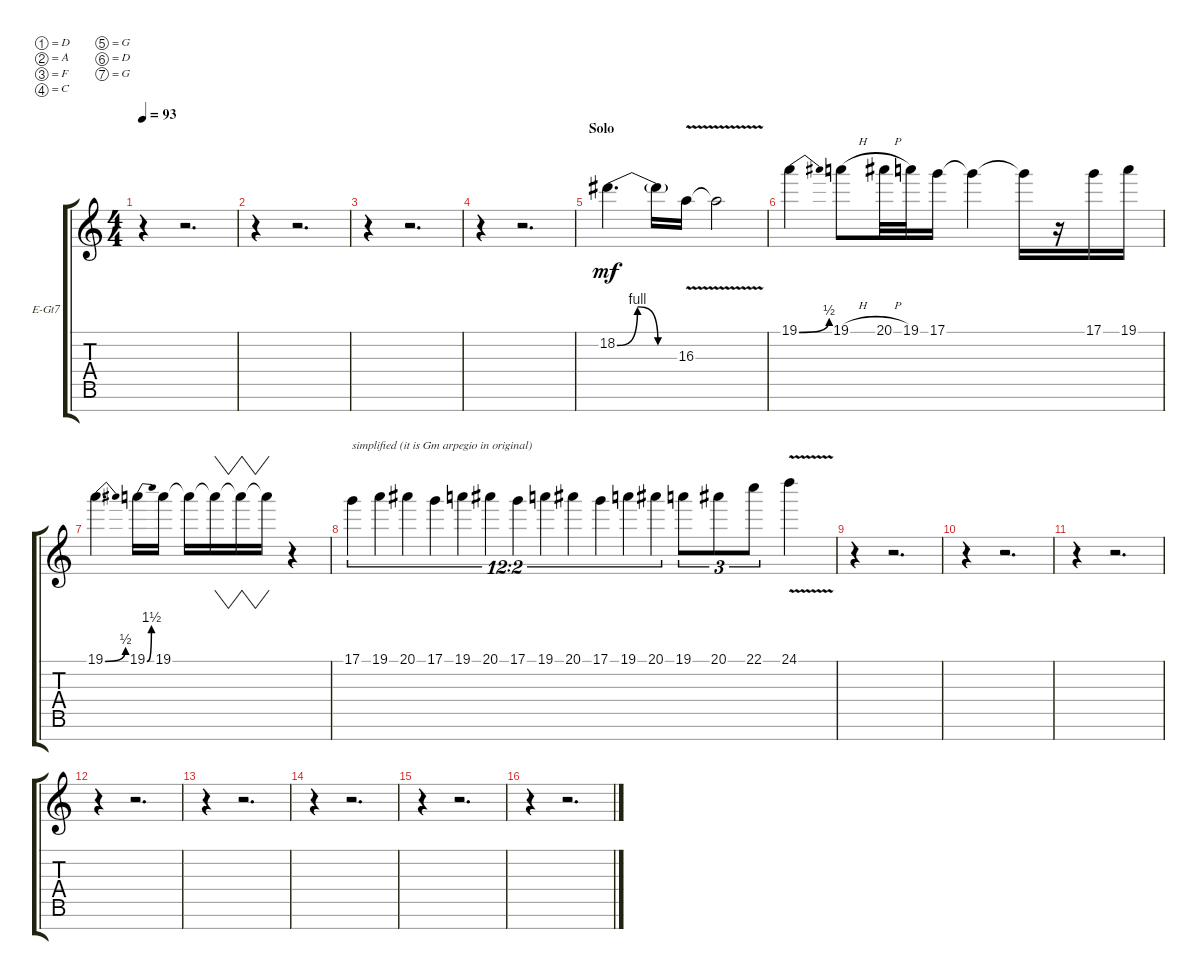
\bracketExtendMode groupsimilarinstruments
\firstSystemTrackNameOrientation horizontal
\otherSystemsTrackNameOrientation horizontal
\track ("Lead" "E-Gt7") {solo instrument distortionguitar}
\staff {score tabs}
\tuning (D4 A3 F3 C3 G2 D2 G1)
\ts (4 4)
\tempo 93
\clef g2
\ks c
r.4{dy mf} r.2{d} |
r.4 r.2{d} |
r.4 r.2{d} |
r.4 r.2{d} |
\section ("" "Solo")
18.2{be (bendrelease 0 0 30 4 30 4 60 0)}.4{d} 18.2{be (hold 0 0 60 0) t}.16 16.3{v}.16 16.3{v t}.2 |
19.1{be (bend 0 0 60 2)}.4 19.1{h}.8 20.1{h}.32 19.1.32 17.1.16 17.1{t}.4 17.1{t}.16 r.16 17.1.16 19.1.16 |
19.1{be (bend 0 0 60 2)}.4{d} 19.1{be (bend 0 0 60 6)}.16 19.1.16 19.1{t}.16 19.1{t}.16{vw} 19.1{t}.16{vw} 19.1{t}.16{vw} r.4 |
17.1.4{tu (12 2) txt "simplified (it is Gm arpegio in original)"} 19.1.4{tu (12 2)} 20.1.4{tu (12 2)} 17.1.4{tu (12 2)} 19.1.4{tu (12 2)} 20.1.4{tu (12 2)} 17.1.4{tu (12 2)} 19.1.4{tu (12 2)} 20.1.4{tu (12 2)} 17.1.4{tu (12 2)} 19.1.4{tu (12 2)} 20.1.4{tu (12 2)} 19.1.8{tu (3 2)} 20.1.8{tu (3 2)} 22.1.8{tu (3 2)} 24.1{v}.4 |
r.4 r.2{d} |
r.4 r.2{d} |
r.4 r.2{d} |
r.4 r.2{d} |
r.4 r.2{d} |
r.4 r.2{d} |
r.4 r.2{d} |
r.4 r.2{d}
